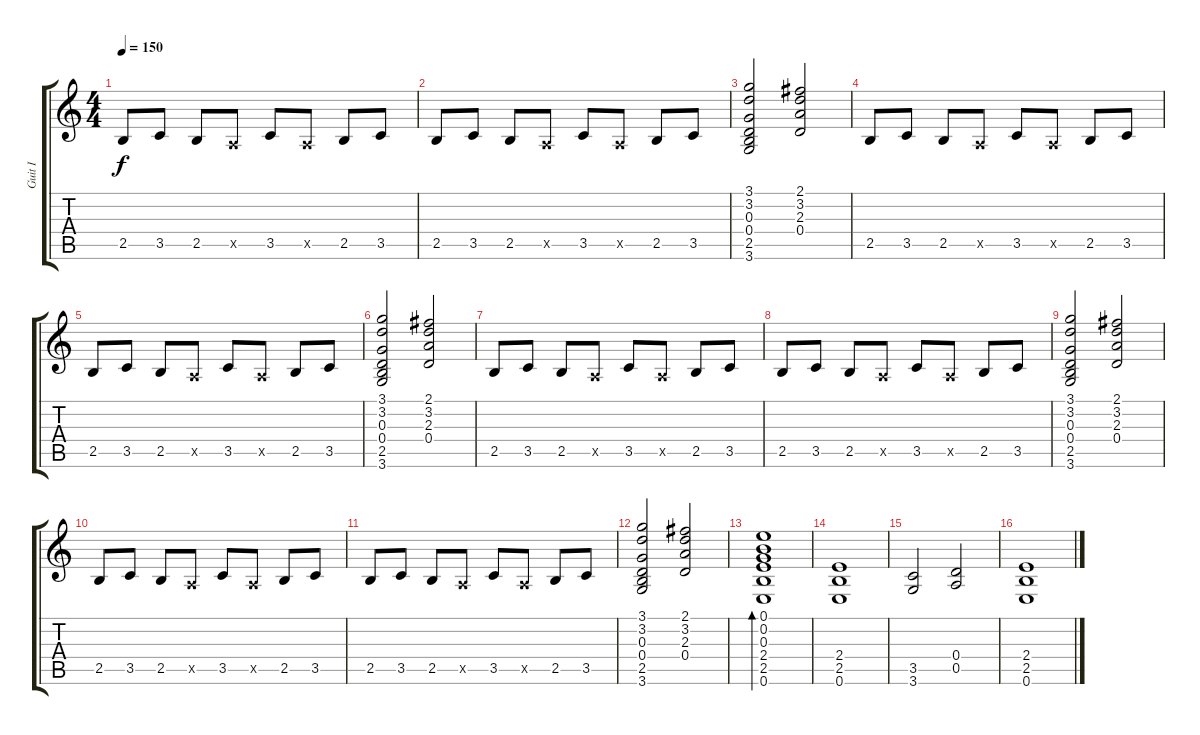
\track ("Guit I" "Guit I") {instrument electricguitarclean}
\staff {score tabs}
\tuning (E4 B3 G3 D3 A2 E2) {hide}
\ts (4 4)
\tempo 150
\clef g2
\ks c
2.5.8{dy f volume 13} 3.5.8 2.5.8 0.5{x}.8 3.5.8 0.5{x}.8 2.5.8 3.5.8 |
2.5.8{volume 13} 3.5.8 2.5.8 0.5{x}.8 3.5.8 0.5{x}.8 2.5.8 3.5.8 |
(3.1 3.2 0.3 0.4 2.5 3.6).2 (2.1 3.2 2.3 0.4).2 |
2.5.8{volume 13} 3.5.8 2.5.8 0.5{x}.8 3.5.8 0.5{x}.8 2.5.8 3.5.8 |
2.5.8{volume 13} 3.5.8 2.5.8 0.5{x}.8 3.5.8 0.5{x}.8 2.5.8 3.5.8 |
(3.1 3.2 0.3 0.4 2.5 3.6).2 (2.1 3.2 2.3 0.4).2 |
2.5.8{volume 13} 3.5.8 2.5.8 0.5{x}.8 3.5.8 0.5{x}.8 2.5.8 3.5.8 |
2.5.8{volume 13} 3.5.8 2.5.8 0.5{x}.8 3.5.8 0.5{x}.8 2.5.8 3.5.8 |
(3.1 3.2 0.3 0.4 2.5 3.6).2 (2.1 3.2 2.3 0.4).2 |
2.5.8{volume 13} 3.5.8 2.5.8 0.5{x}.8 3.5.8 0.5{x}.8 2.5.8 3.5.8 |
2.5.8{volume 13} 3.5.8 2.5.8 0.5{x}.8 3.5.8 0.5{x}.8 2.5.8 3.5.8 |
(3.1 3.2 0.3 0.4 2.5 3.6).2 (2.1 3.2 2.3 0.4).2 |
(0.1 0.2 0.3 2.4 2.5 0.6).1{bd 480} |
(2.4 2.5 0.6).1 |
(3.5 3.6).2 (0.4 0.5).2 |
(2.4 2.5 0.6).1
